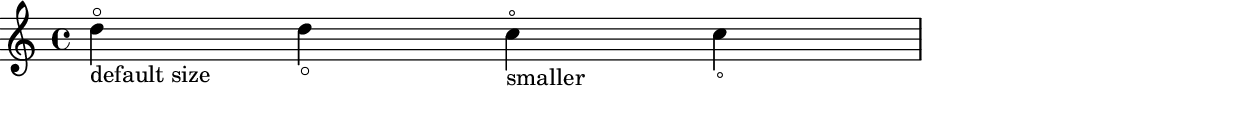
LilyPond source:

%% Generated by lilypond-book.py
%% Options: [exampleindent=10.16\mm,indent=0\mm,line-width=160\mm]
\include "lilypond-book-preamble.ly"


% ****************************************************************
% Start cut-&-pastable-section
% ****************************************************************



\paper {
  indent = 0\mm
  line-width = 160\mm
  % offset the left padding, also add 1mm as lilypond creates cropped
  % images with a little space on the right
  line-width = #(- line-width (* mm  3.000000) (* mm 1))
}

\layout {
  
}





% ****************************************************************
% ly snippet:
% ****************************************************************
\sourcefilename "changing--flageolet-mark-size.ly"
\sourcefileline 0
%% DO NOT EDIT this file manually; it is automatically
%% generated from LSR http://lsr.di.unimi.it
%% Make any changes in LSR itself, or in Documentation/snippets/new/ ,
%% and then run scripts/auxiliar/makelsr.py
%%
%% This file is in the public domain.
\version "2.18.0"

\header {
%% Translation of GIT committish: 8ffecf6be17c6ec2ff87cf31873121a8cce29b09
  texidoces = "
Para hacer más pequeño el círculo de @code{\\flageolet} (armónico)
utilice la siguiente función de Scheme.

"
  doctitlees = "Cambiar el tamaño de la marca de \\flageolet"

%% Translation of GIT committish: 0a868be38a775ecb1ef935b079000cebbc64de40
  texidocde = "
Um den @code{\\flageolet}-Kreis kleiner zu machen, kann diese
Scheme-Funktion eingesetzt werden.

"
  doctitlede = "\\flageolet-Zeichen verkleinern"

%% Translation of GIT committish: 8eae9a75fb3ec1d0b6633103c8a652608c8fa630
  texidocfr = "
Il est possible de rapetisser le cercle d'un @code{\\flageolet} grâce
à une fonction Scheme.

"
  doctitlefr = "Modifier la taille d'un \\flageolet"

  lsrtags = "expressive-marks, scheme-language, specific-notation, symbols-and-glyphs, unfretted-strings"

  texidoc = "
To make the @code{\\flageolet} circle smaller use the following Scheme
function.

"
  doctitle = "Changing \\flageolet mark size"
} % begin verbatim

smallFlageolet =
#(let ((m (make-articulation "flageolet")))
   (set! (ly:music-property m 'tweaks)
         (acons 'font-size -3
                (ly:music-property m 'tweaks)))
   m)

\layout { ragged-right = ##f }

\relative c'' {
  d4^\flageolet_\markup { default size } d_\flageolet
  c4^\smallFlageolet_\markup { smaller } c_\smallFlageolet
}



% ****************************************************************
% end ly snippet
% ****************************************************************
